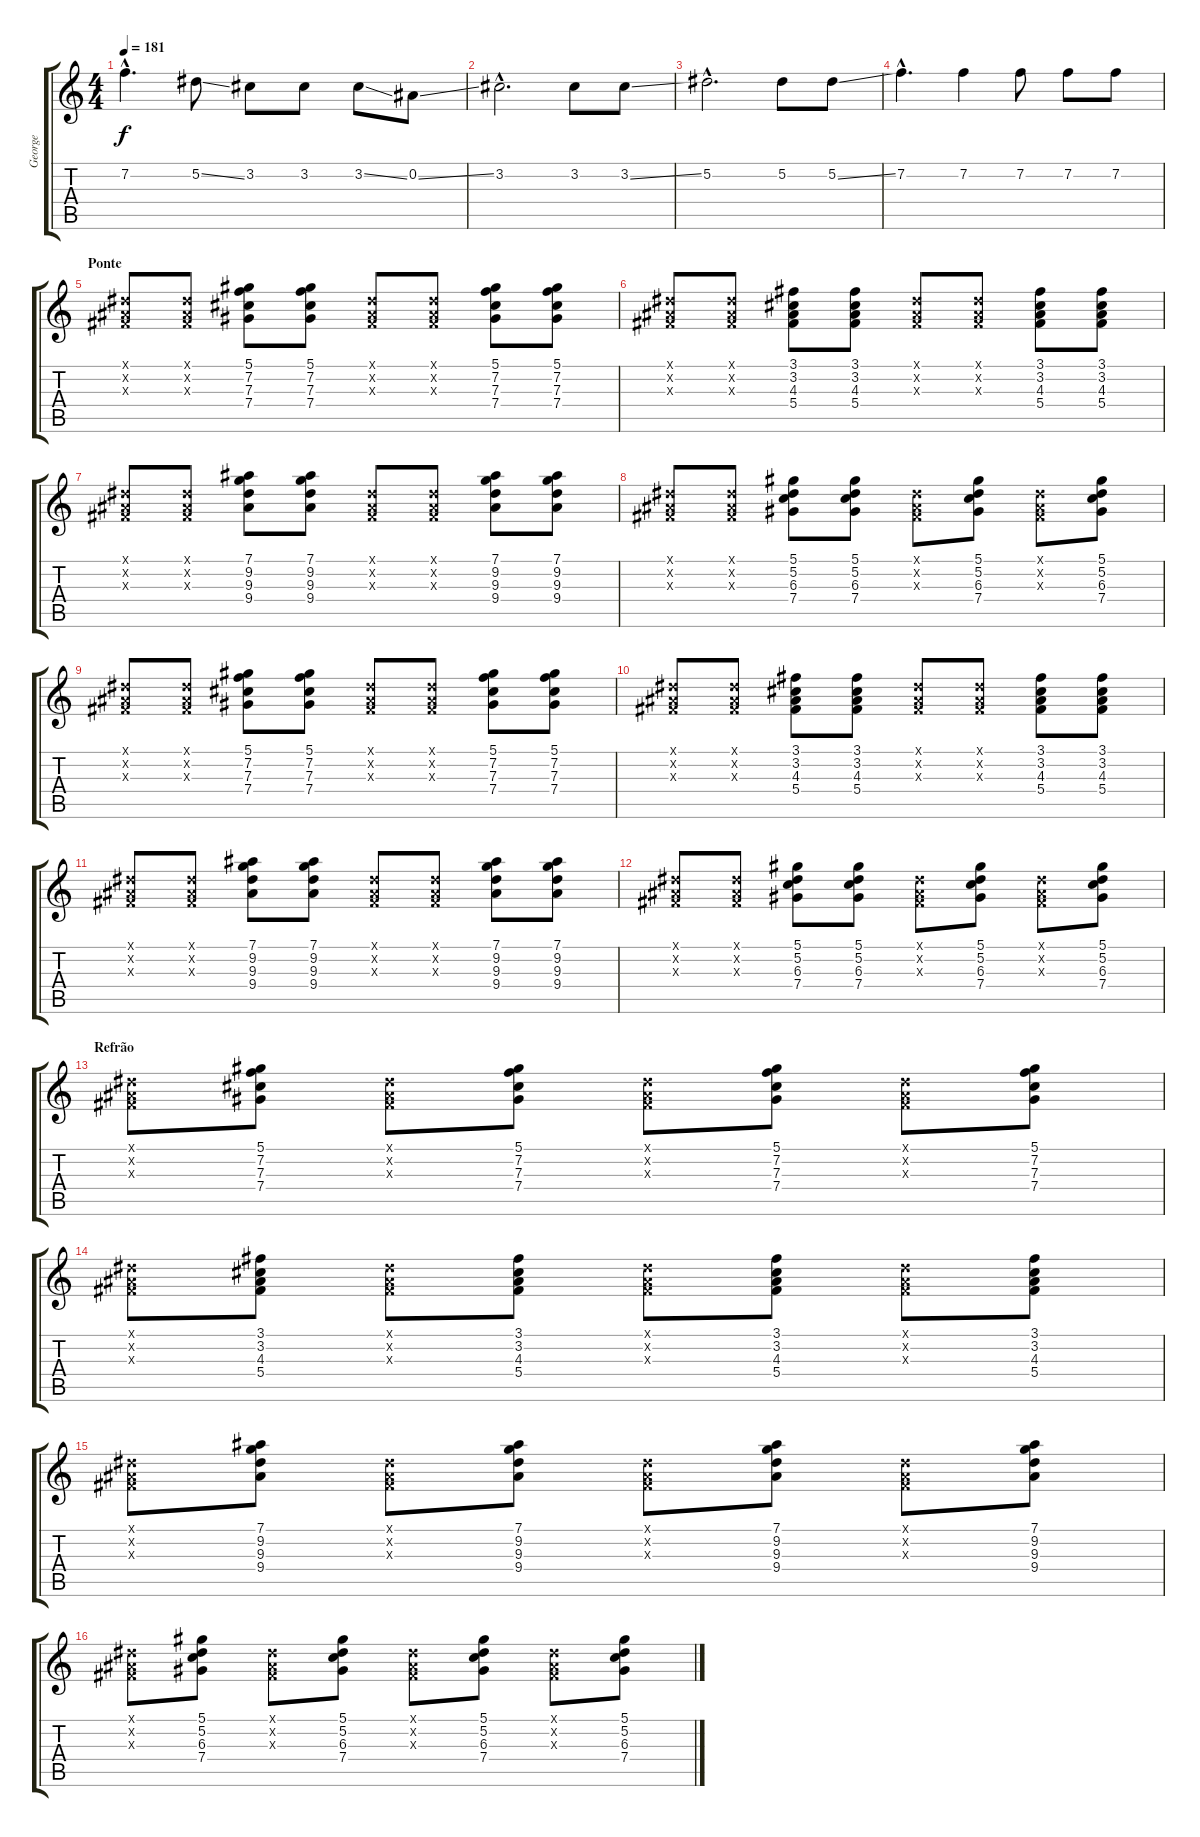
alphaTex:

\track ("George" "George") {instrument acousticguitarsteel}
\staff {score tabs}
\tuning (Eb4 Bb3 Gb3 Db3 Ab2 Eb2) {hide}
\ts (4 4)
\tempo 181
\clef g2
\ks c
7.2{hac}.4{d dy f} 5.2{ss}.8 3.2.8 3.2.8 3.2{ss}.8 0.2{ss}.8 |
3.2{hac}.2{d} 3.2.8 3.2{ss}.8 |
5.2{hac}.2{d} 5.2.8 5.2{ss}.8 |
7.2{hac}.4{d} 7.2.4 7.2.8 7.2.8 7.2.8 |
\section ("" "Ponte")
(0.1{x} 0.2{x} 0.3{x}).8 (0.1{x} 0.2{x} 0.3{x}).8 (5.1 7.2 7.3 7.4).8 (5.1 7.2 7.3 7.4).8 (0.1{x} 0.2{x} 0.3{x}).8 (0.1{x} 0.2{x} 0.3{x}).8 (5.1 7.2 7.3 7.4).8 (5.1 7.2 7.3 7.4).8 |
(0.1{x} 0.2{x} 0.3{x}).8 (0.1{x} 0.2{x} 0.3{x}).8 (3.1 3.2 4.3 5.4).8 (3.1 3.2 4.3 5.4).8 (0.1{x} 0.2{x} 0.3{x}).8 (0.1{x} 0.2{x} 0.3{x}).8 (3.1 3.2 4.3 5.4).8 (3.1 3.2 4.3 5.4).8 |
(0.1{x} 0.2{x} 0.3{x}).8 (0.1{x} 0.2{x} 0.3{x}).8 (7.1 9.2 9.3 9.4).8 (7.1 9.2 9.3 9.4).8 (0.1{x} 0.2{x} 0.3{x}).8 (0.1{x} 0.2{x} 0.3{x}).8 (7.1 9.2 9.3 9.4).8 (7.1 9.2 9.3 9.4).8 |
(0.1{x} 0.2{x} 0.3{x}).8 (0.1{x} 0.2{x} 0.3{x}).8 (5.1 5.2 6.3 7.4).8 (5.1 5.2 6.3 7.4).8 (0.1{x} 0.2{x} 0.3{x}).8 (5.1 5.2 6.3 7.4).8 (0.1{x} 0.2{x} 0.3{x}).8 (5.1 5.2 6.3 7.4).8 |
(0.1{x} 0.2{x} 0.3{x}).8 (0.1{x} 0.2{x} 0.3{x}).8 (5.1 7.2 7.3 7.4).8 (5.1 7.2 7.3 7.4).8 (0.1{x} 0.2{x} 0.3{x}).8 (0.1{x} 0.2{x} 0.3{x}).8 (5.1 7.2 7.3 7.4).8 (5.1 7.2 7.3 7.4).8 |
(0.1{x} 0.2{x} 0.3{x}).8 (0.1{x} 0.2{x} 0.3{x}).8 (3.1 3.2 4.3 5.4).8 (3.1 3.2 4.3 5.4).8 (0.1{x} 0.2{x} 0.3{x}).8 (0.1{x} 0.2{x} 0.3{x}).8 (3.1 3.2 4.3 5.4).8 (3.1 3.2 4.3 5.4).8 |
(0.1{x} 0.2{x} 0.3{x}).8 (0.1{x} 0.2{x} 0.3{x}).8 (7.1 9.2 9.3 9.4).8 (7.1 9.2 9.3 9.4).8 (0.1{x} 0.2{x} 0.3{x}).8 (0.1{x} 0.2{x} 0.3{x}).8 (7.1 9.2 9.3 9.4).8 (7.1 9.2 9.3 9.4).8 |
(0.1{x} 0.2{x} 0.3{x}).8 (0.1{x} 0.2{x} 0.3{x}).8 (5.1 5.2 6.3 7.4).8 (5.1 5.2 6.3 7.4).8 (0.1{x} 0.2{x} 0.3{x}).8 (5.1 5.2 6.3 7.4).8 (0.1{x} 0.2{x} 0.3{x}).8 (5.1 5.2 6.3 7.4).8 |
\section ("" "Refrão")
(0.1{x} 0.2{x} 0.3{x}).8 (5.1 7.2 7.3 7.4).8 (0.1{x} 0.2{x} 0.3{x}).8 (5.1 7.2 7.3 7.4).8 (0.1{x} 0.2{x} 0.3{x}).8 (5.1 7.2 7.3 7.4).8 (0.1{x} 0.2{x} 0.3{x}).8 (5.1 7.2 7.3 7.4).8 |
(0.1{x} 0.2{x} 0.3{x}).8 (3.1 3.2 4.3 5.4).8 (0.1{x} 0.2{x} 0.3{x}).8 (3.1 3.2 4.3 5.4).8 (0.1{x} 0.2{x} 0.3{x}).8 (3.1 3.2 4.3 5.4).8 (0.1{x} 0.2{x} 0.3{x}).8 (3.1 3.2 4.3 5.4).8 |
(0.1{x} 0.2{x} 0.3{x}).8 (7.1 9.2 9.3 9.4).8 (0.1{x} 0.2{x} 0.3{x}).8 (7.1 9.2 9.3 9.4).8 (0.1{x} 0.2{x} 0.3{x}).8 (7.1 9.2 9.3 9.4).8 (0.1{x} 0.2{x} 0.3{x}).8 (7.1 9.2 9.3 9.4).8 |
(0.1{x} 0.2{x} 0.3{x}).8 (5.1 5.2 6.3 7.4).8 (0.1{x} 0.2{x} 0.3{x}).8 (5.1 5.2 6.3 7.4).8 (0.1{x} 0.2{x} 0.3{x}).8 (5.1 5.2 6.3 7.4).8 (0.1{x} 0.2{x} 0.3{x}).8 (5.1 5.2 6.3 7.4).8
